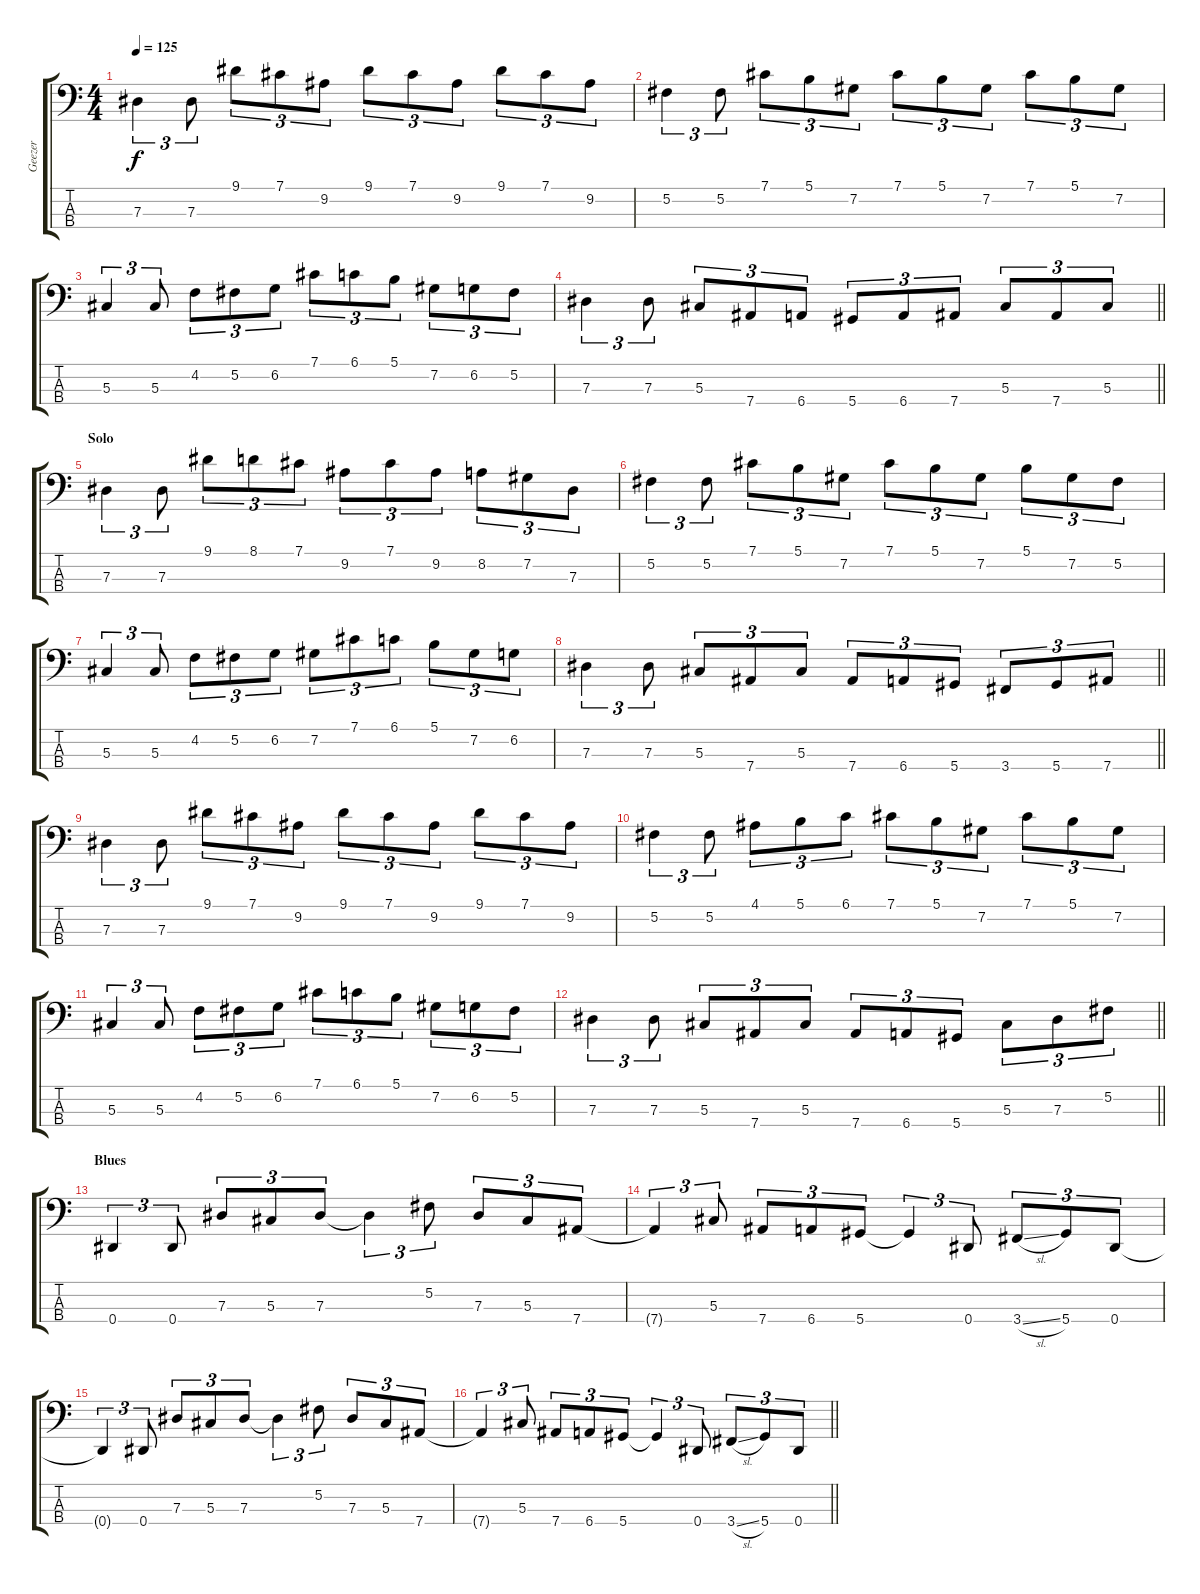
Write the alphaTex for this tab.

\track ("Geezer" "Geezer") {instrument electricbassfinger}
\staff {score tabs}
\tuning (Gb2 Db2 Ab1 Eb1) {hide}
\ts (4 4)
\tempo 125
\clef f4
\ks c
7.3.4{tu (3 2) dy f} 7.3.8{tu (3 2)} 9.1.8{tu (3 2)} 7.1.8{tu (3 2)} 9.2.8{tu (3 2)} 9.1.8{tu (3 2)} 7.1.8{tu (3 2)} 9.2.8{tu (3 2)} 9.1.8{tu (3 2)} 7.1.8{tu (3 2)} 9.2.8{tu (3 2)} |
5.2.4{tu (3 2)} 5.2.8{tu (3 2)} 7.1.8{tu (3 2)} 5.1.8{tu (3 2)} 7.2.8{tu (3 2)} 7.1.8{tu (3 2)} 5.1.8{tu (3 2)} 7.2.8{tu (3 2)} 7.1.8{tu (3 2)} 5.1.8{tu (3 2)} 7.2.8{tu (3 2)} |
5.3.4{tu (3 2)} 5.3.8{tu (3 2)} 4.2.8{tu (3 2)} 5.2.8{tu (3 2)} 6.2.8{tu (3 2)} 7.1.8{tu (3 2)} 6.1.8{tu (3 2)} 5.1.8{tu (3 2)} 7.2.8{tu (3 2)} 6.2.8{tu (3 2)} 5.2.8{tu (3 2)} |
\barLineRight lightlight
7.3.4{tu (3 2)} 7.3.8{tu (3 2)} 5.3.8{tu (3 2)} 7.4.8{tu (3 2)} 6.4.8{tu (3 2)} 5.4.8{tu (3 2)} 6.4.8{tu (3 2)} 7.4.8{tu (3 2)} 5.3.8{tu (3 2)} 7.4.8{tu (3 2)} 5.3.8{tu (3 2)} |
\section ("" "Solo")
7.3.4{tu (3 2)} 7.3.8{tu (3 2)} 9.1.8{tu (3 2)} 8.1.8{tu (3 2)} 7.1.8{tu (3 2)} 9.2.8{tu (3 2)} 7.1.8{tu (3 2)} 9.2.8{tu (3 2)} 8.2.8{tu (3 2)} 7.2.8{tu (3 2)} 7.3.8{tu (3 2)} |
5.2.4{tu (3 2)} 5.2.8{tu (3 2)} 7.1.8{tu (3 2)} 5.1.8{tu (3 2)} 7.2.8{tu (3 2)} 7.1.8{tu (3 2)} 5.1.8{tu (3 2)} 7.2.8{tu (3 2)} 5.1.8{tu (3 2)} 7.2.8{tu (3 2)} 5.2.8{tu (3 2)} |
5.3.4{tu (3 2)} 5.3.8{tu (3 2)} 4.2.8{tu (3 2)} 5.2.8{tu (3 2)} 6.2.8{tu (3 2)} 7.2.8{tu (3 2)} 7.1.8{tu (3 2)} 6.1.8{tu (3 2)} 5.1.8{tu (3 2)} 7.2.8{tu (3 2)} 6.2.8{tu (3 2)} |
\barLineRight lightlight
7.3.4{tu (3 2)} 7.3.8{tu (3 2)} 5.3.8{tu (3 2)} 7.4.8{tu (3 2)} 5.3.8{tu (3 2)} 7.4.8{tu (3 2)} 6.4.8{tu (3 2)} 5.4.8{tu (3 2)} 3.4.8{tu (3 2)} 5.4.8{tu (3 2)} 7.4.8{tu (3 2)} |
7.3.4{tu (3 2)} 7.3.8{tu (3 2)} 9.1.8{tu (3 2)} 7.1.8{tu (3 2)} 9.2.8{tu (3 2)} 9.1.8{tu (3 2)} 7.1.8{tu (3 2)} 9.2.8{tu (3 2)} 9.1.8{tu (3 2)} 7.1.8{tu (3 2)} 9.2.8{tu (3 2)} |
5.2.4{tu (3 2)} 5.2.8{tu (3 2)} 4.1.8{tu (3 2)} 5.1.8{tu (3 2)} 6.1.8{tu (3 2)} 7.1.8{tu (3 2)} 5.1.8{tu (3 2)} 7.2.8{tu (3 2)} 7.1.8{tu (3 2)} 5.1.8{tu (3 2)} 7.2.8{tu (3 2)} |
5.3.4{tu (3 2)} 5.3.8{tu (3 2)} 4.2.8{tu (3 2)} 5.2.8{tu (3 2)} 6.2.8{tu (3 2)} 7.1.8{tu (3 2)} 6.1.8{tu (3 2)} 5.1.8{tu (3 2)} 7.2.8{tu (3 2)} 6.2.8{tu (3 2)} 5.2.8{tu (3 2)} |
\barLineRight lightlight
7.3.4{tu (3 2)} 7.3.8{tu (3 2)} 5.3.8{tu (3 2)} 7.4.8{tu (3 2)} 5.3.8{tu (3 2)} 7.4.8{tu (3 2)} 6.4.8{tu (3 2)} 5.4.8{tu (3 2)} 5.3.8{tu (3 2)} 7.3.8{tu (3 2)} 5.2.8{tu (3 2)} |
\section ("" "Blues")
0.4.4{tu (3 2)} 0.4.8{tu (3 2)} 7.3.8{tu (3 2)} 5.3.8{tu (3 2)} 7.3.8{tu (3 2)} 7.3{t}.4{tu (3 2)} 5.2.8{tu (3 2)} 7.3.8{tu (3 2)} 5.3.8{tu (3 2)} 7.4.8{tu (3 2)} |
7.4{t}.4{tu (3 2)} 5.3.8{tu (3 2)} 7.4.8{tu (3 2)} 6.4.8{tu (3 2)} 5.4.8{tu (3 2)} 5.4{t}.4{tu (3 2)} 0.4.8{tu (3 2)} 3.4{sl}.8{tu (3 2)} 5.4.8{tu (3 2)} 0.4.8{tu (3 2)} |
0.4{t}.4{tu (3 2)} 0.4.8{tu (3 2)} 7.3.8{tu (3 2)} 5.3.8{tu (3 2)} 7.3.8{tu (3 2)} 7.3{t}.4{tu (3 2)} 5.2.8{tu (3 2)} 7.3.8{tu (3 2)} 5.3.8{tu (3 2)} 7.4.8{tu (3 2)} |
\barLineRight lightlight
7.4{t}.4{tu (3 2)} 5.3.8{tu (3 2)} 7.4.8{tu (3 2)} 6.4.8{tu (3 2)} 5.4.8{tu (3 2)} 5.4{t}.4{tu (3 2)} 0.4.8{tu (3 2)} 3.4{sl}.8{tu (3 2)} 5.4.8{tu (3 2)} 0.4.8{tu (3 2)}
